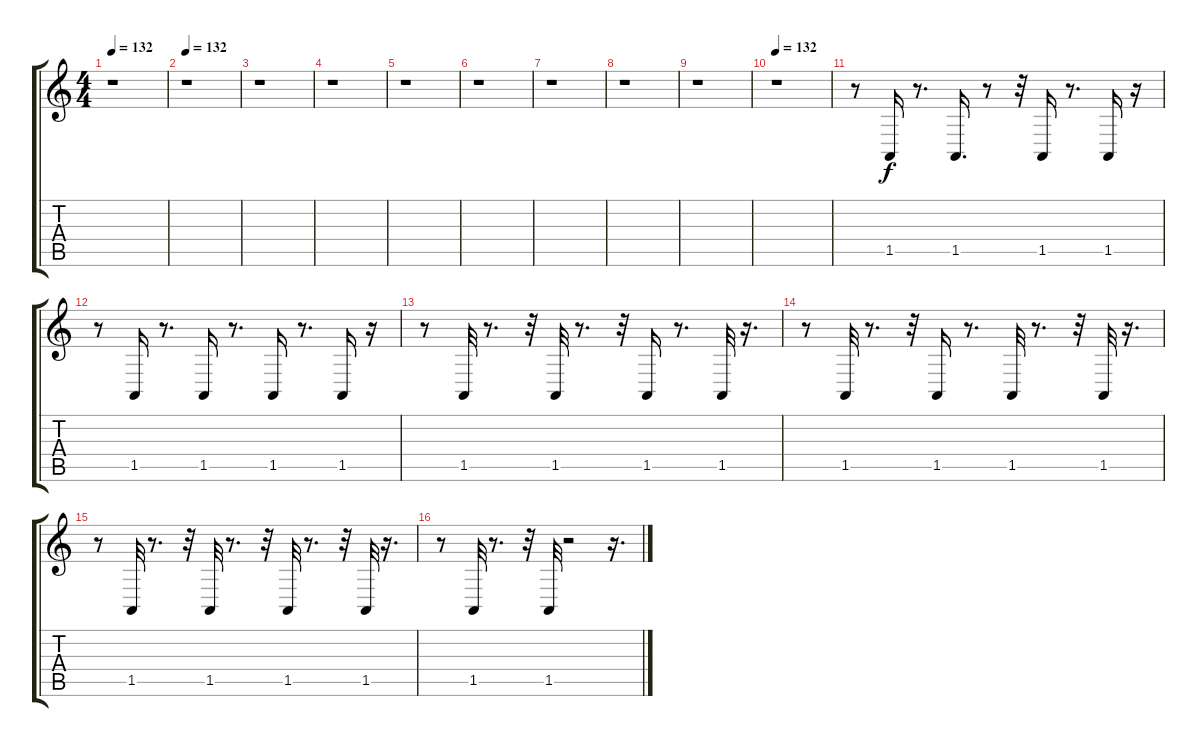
\track "" {instrument acousticgrandpiano}
\staff {score tabs}
\tuning (Eb4 Bb3 Gb3 Db3 Ab2 Eb2) {hide}
\ts (4 4)
\tempo 132
\clef g2
\ks c
r.1{dy f} |
\tempo 132
r.1 |
r.1 |
r.1 |
r.1 |
r.1 |
r.1 |
r.1 |
r.1 |
\tempo 132
r.1 |
r.8 1.5.16{volume 16 instrument acousticgrandpiano} r.8{d} 1.5.16{d} r.8 r.32 1.5.16 r.8{d} 1.5.16 r.16 |
r.8 1.5.16 r.8{d} 1.5.16 r.8{d} 1.5.16 r.8{d} 1.5.16 r.16 |
r.8 1.5.32 r.8{d} r.32 1.5.32 r.8{d} r.32 1.5.16 r.8{d} 1.5.32 r.16{d} |
r.8 1.5.32 r.8{d} r.32 1.5.16 r.8{d} 1.5.32 r.8{d} r.32 1.5.32 r.16{d} |
r.8 1.5.32 r.8{d} r.32 1.5.32 r.8{d} r.32 1.5.32 r.8{d} r.32 1.5.32 r.16{d} |
r.8 1.5.32 r.8{d} r.32 1.5.32 r.2 r.16{d}
